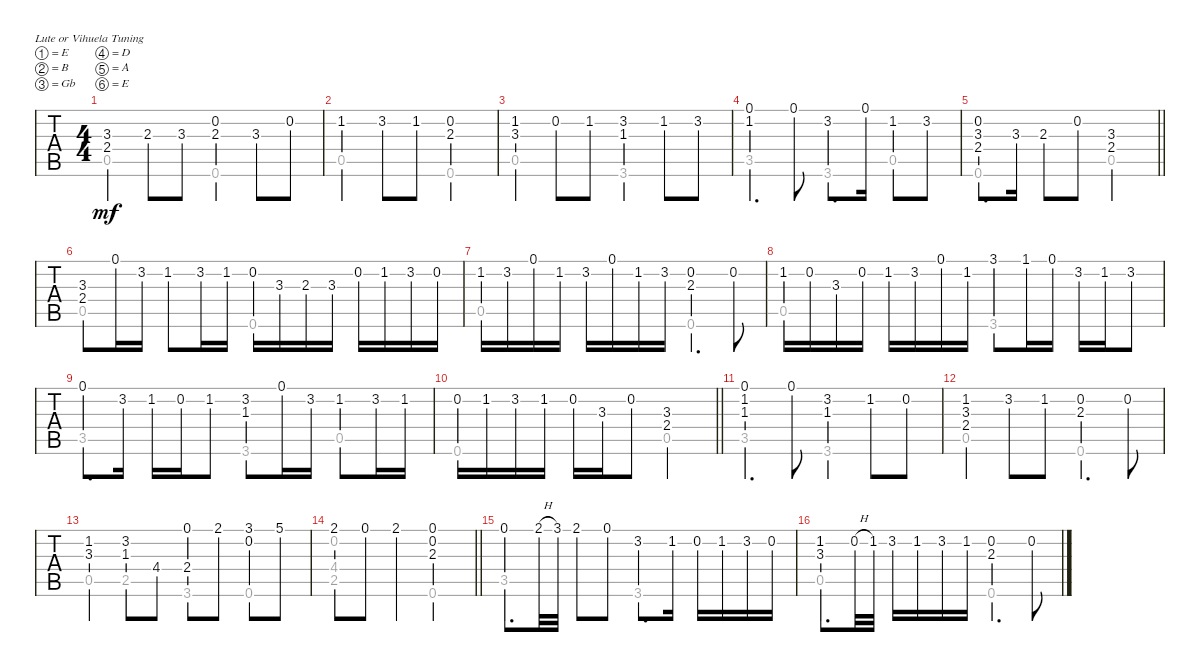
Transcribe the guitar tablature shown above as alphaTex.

\bracketExtendMode groupsimilarinstruments
\singleTrackTrackNamePolicy hidden
\multiTrackTrackNamePolicy hidden
\firstSystemTrackNameOrientation horizontal
\otherSystemsTrackNameOrientation horizontal
\track ("Untitled" "Untitled") {instrument acousticguitarnylon}
\staff {tabs}
\tuning (E4 B3 Gb3 D3 A2 E2)
\voice
\ts (4 4)
\tempo (90 hide)
\clef g2
\scale
1.20807
\ks aminor
(3.3 2.4).4{dy mf instrument acousticguitarnylon} 2.3.8 3.3.8 (0.2 2.3).4 3.3.8 0.2.8 |
\scale
0.930643 1.2.4 3.2.8 1.2.8 (0.2 2.3).2 |
\scale
0.930643 (1.2 3.3).4 0.2.8 1.2.8 (3.2 1.3).4 1.2.8 3.2.8 |
\scale
0.930643 (0.1 1.2).4{d} 0.1.8 3.2.8{d} 0.1.16 1.2.8 3.2.8 |
\scale
0.325326
\barLineRight lightlight
(0.2 3.3 2.4).8{d} 3.3.16 2.3.8 0.2.8 (3.3 2.4).2 |
\scale
0.353868 (3.3 2.4).8 0.1.16 3.2.16 1.2.8 3.2.16 1.2.16 0.2.16 3.3.16 2.3.16 3.3.16 0.2.16 1.2.16 3.2.16 0.2.16 |
\scale
0.320856 1.2.16 3.2.16 0.1.16 1.2.16 3.2.16 0.1.16 1.2.16 3.2.16 (0.2 2.3).4{d} 0.2.8 |
1.2.16 0.2.16 3.3.16 0.2.16 1.2.16 3.2.16 0.1.16 1.2.16 3.1.8 1.1.16 0.1.16 3.2.16 1.2.16 3.2.8 |
0.1.8{d} 3.2.16 1.2.16 0.2.16 1.2.8 (3.2 1.3).8 0.1.16 3.2.16 1.2.8 3.2.16 1.2.16 |
\barLineRight lightlight
0.2.16 1.2.16 3.2.16 1.2.16 0.2.16 3.3.16 0.2.8 (3.3 2.4).2 |
(0.1 1.2 1.3).4{d} 0.1.8 (3.2 1.3).4 1.2.8 0.2.8 |
(1.2 3.3 2.4).4 3.2.8 1.2.8 (0.2 2.3).4{d} 0.2.8 |
(1.2 3.3).4 (3.2 1.3).8 4.4.8 (0.1 2.4).8 2.1.8 (3.1 0.2).8 5.1.8 |
\barLineRight lightlight
2.1.8 0.1.8 2.1.4 (0.1 0.2 2.3).2 |
\scale
0.39166 0.1.8{d} 2.1{h}.32 3.1.32 2.1.8 0.1.8 3.2.8{d} 1.2.16 0.2.16 1.2.16 3.2.16 0.2.16 |
\scale
0.314253 (1.2 3.3).8{d} 0.2{h}.32 1.2.32 3.2.16 1.2.16 3.2.16 1.2.16 (0.2 2.3).4{d} 0.2.8
\voice
\clef g2
\ottava regular
\simile none
\scale
1.20807
\ks aminor
0.5.2{dy mf} 0.6.2 |
\scale
0.930643 0.5.2 0.6.2 |
\scale
0.930643 0.5.2 3.6.2 |
\scale
0.930643 3.5.2 3.6.4 0.5.4 |
\scale
0.325326
\barLineRight lightlight
0.6.2 0.5.2 |
\scale
0.353868 0.5.2 0.6.2 |
\scale
0.320856 0.5.2 0.6.2 |
0.5.2 3.6.2 |
3.5.2 3.6.4 0.5.4 |
\barLineRight lightlight
0.6.2 0.5.2 |
3.5.2 3.6.2 |
0.5.2 0.6.2 |
0.5.4 2.5.4 3.6.4 0.6.4 |
\barLineRight lightlight
(0.2 4.4 2.5).2 0.6.2 |
\scale
0.39166 3.5.2 3.6.2 |
\scale
0.314253 0.5.2 0.6.2
